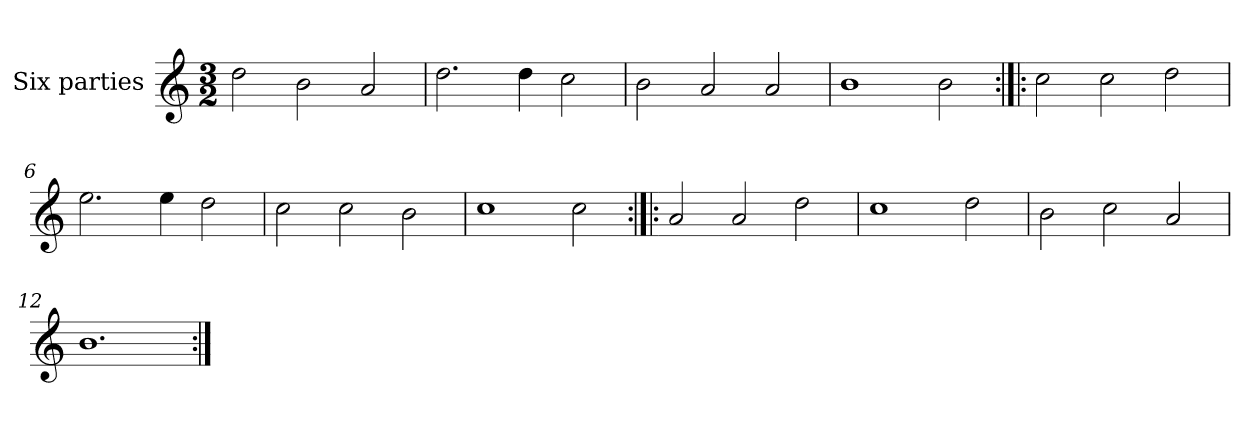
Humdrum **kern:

**kern
*part1
*staff1
*I"Six parties
*clefG2
*k[]
*M3/2
*MM180
=1
2dd\
2b\
2a/
=2
2.dd\
4dd\
2cc\
=3
2b\
2a/
2a/
=4
1b
2b\
=5:|!|:
2cc\
2cc\
2dd\
=6
2.ee\
4ee\
2dd\
=7
2cc\
2cc\
2b\
=8
1cc
2cc\
=9:|!|:
2a/
2a/
2dd\
=10
1cc
2dd\
=11
2b\
2cc\
2a/
=12
1.b
=:|!
*-
